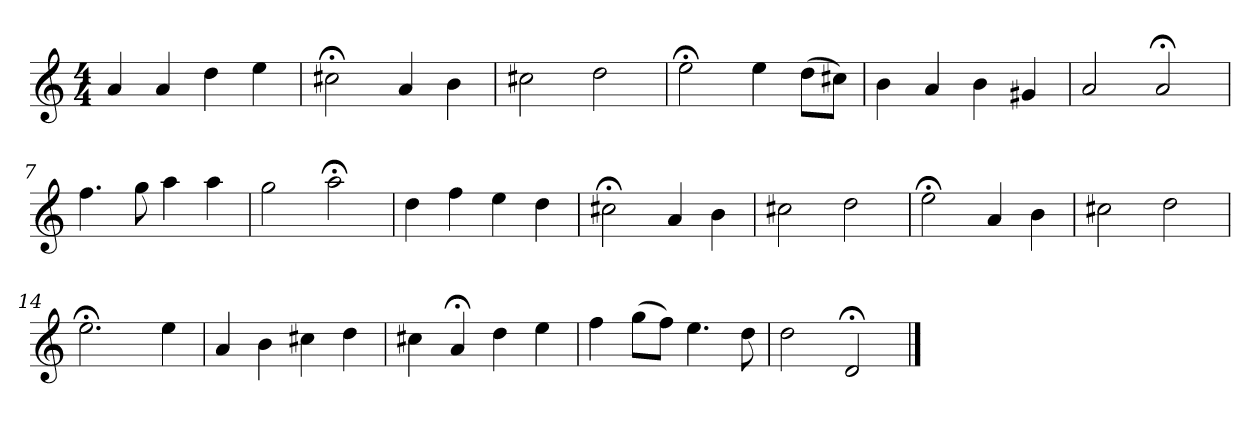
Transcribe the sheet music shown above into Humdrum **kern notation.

**kern
*part1
*staff1
*k[]
*D:dor
*M4/4
*MM120
=1
4a
4a
4dd
4ee
=2
2cc#X;<
4a
4b
=3
2cc#X
2dd
=4
2ee;<
4ee
(8ddL
8cc#XJ)
=5
4b
4a
4b
4g#X
=6
2a
2a;<
=7
4.ff
8gg
4aa
4aa
=8
2gg
2aa;<
=9
4dd
4ff
4ee
4dd
=10
2cc#X;<
4a
4b
=11
2cc#X
2dd
=12
2ee;<
4a
4b
=13
2cc#X
2dd
=14
2.ee;<
4ee
=15
4a
4b
4cc#X
4dd
=16
4cc#X
4a;<
4dd
4ee
=17
4ff
(8ggL
8ffJ)
4.ee
8dd
=18
2dd
2d;<
==
*-
